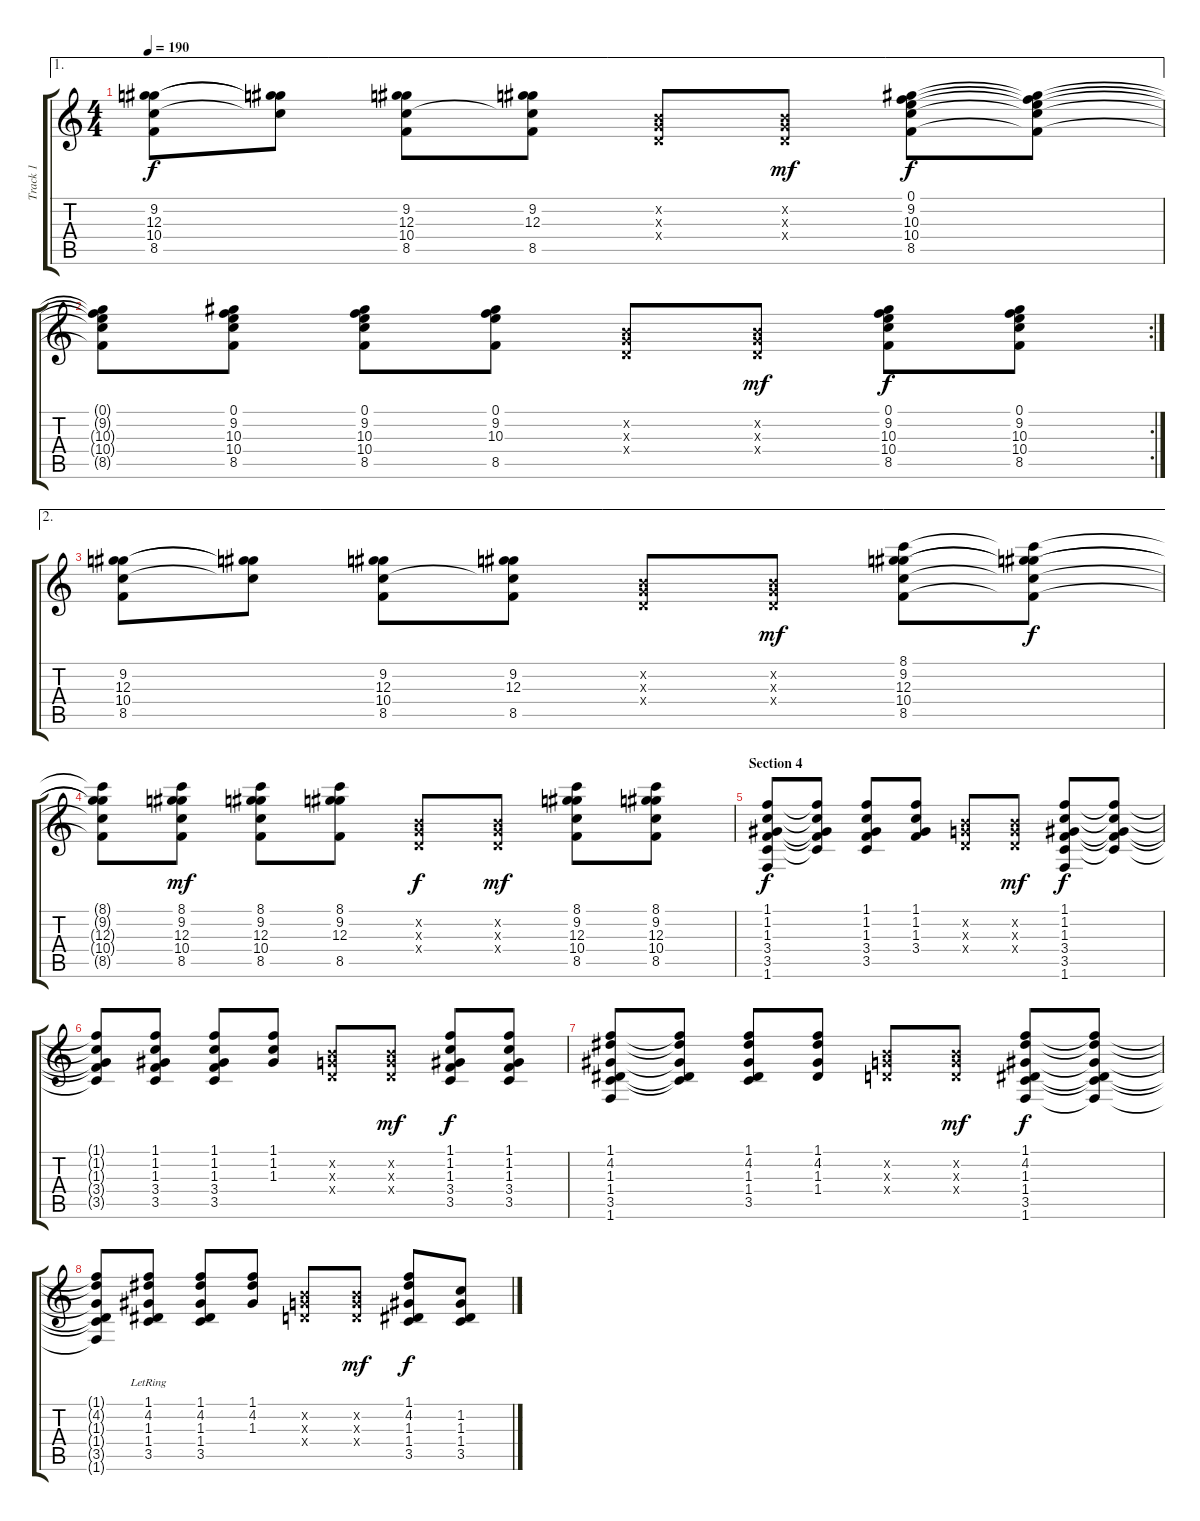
\track ("Track 1" "Track 1") {instrument electricguitarjazz}
\staff {score tabs}
\tuning (E4 B3 G3 D3 A2 E2) {hide}
\ae 1
\ts (4 4)
\tempo 190
\clef g2
\ks c
(9.2 12.3 10.4 8.5).8{dy f} (9.2{t} 12.3{t} 10.4{t}).8 (9.2 12.3 10.4 8.5).8 (9.2 12.3 10.4{t} 8.5).8 (0.2{x} 0.3{x} 0.4{x}).8 (0.2{x} 0.3{x} 0.4{x}).8{dy mf} (0.1 9.2 10.3 10.4 8.5).8{dy f} (0.1{t} 9.2{t} 10.3{t} 10.4{t} 8.5{t}).8 |
\rc 2
(0.1{t} 9.2{t} 10.3{t} 10.4{t} 8.5{t}).8 (0.1 9.2 10.3 10.4 8.5).8 (0.1 9.2 10.3 10.4 8.5).8 (0.1 9.2 10.3 8.5).8 (0.2{x} 0.3{x} 0.4{x}).8 (0.2{x} 0.3{x} 0.4{x}).8{dy mf} (0.1 9.2 10.3 10.4 8.5).8{dy f} (0.1 9.2 10.3 10.4 8.5).8 |
\ae 2
(9.2 12.3 10.4 8.5).8 (9.2{t} 12.3{t} 10.4{t}).8 (9.2 12.3 10.4 8.5).8 (9.2 12.3 10.4{t} 8.5).8 (0.2{x} 0.3{x} 0.4{x}).8 (0.2{x} 0.3{x} 0.4{x}).8{dy mf} (8.1 9.2 12.3 10.4 8.5).8 (8.1{t} 9.2{t} 12.3{t} 10.4{t} 8.5{t}).8{dy f} |
(8.1{t} 9.2{t} 12.3{t} 10.4{t} 8.5{t}).8 (8.1 9.2 12.3 10.4 8.5).8{dy mf} (8.1 9.2 12.3 10.4 8.5).8 (8.1 9.2 12.3 8.5).8 (0.2{x} 0.3{x} 0.4{x}).8{dy f} (0.2{x} 0.3{x} 0.4{x}).8{dy mf} (8.1 9.2 12.3 10.4 8.5).8 (8.1 9.2 12.3 10.4 8.5).8 |
\section ("" "Section 4")
(1.1 1.2 1.3 3.4 3.5 1.6).8{dy f} (1.1{t} 1.2{t} 1.3{t} 3.4{t} 3.5{t}).8 (1.1 1.2 1.3 3.4 3.5).8 (1.1 1.2 1.3 3.4).8 (0.2{x} 0.3{x} 0.4{x}).8 (0.2{x} 0.3{x} 0.4{x}).8{dy mf} (1.1 1.2 1.3 3.4 3.5 1.6).8{dy f} (1.1{t} 1.2{t} 1.3{t} 3.4{t} 3.5{t}).8 |
(1.1{t} 1.2{t} 1.3{t} 3.4{t} 3.5{t}).8 (1.1 1.2 1.3 3.4 3.5).8 (1.1 1.2 1.3 3.4 3.5).8 (1.1 1.2 1.3).8 (0.2{x} 0.3{x} 0.4{x}).8 (0.2{x} 0.3{x} 0.4{x}).8{dy mf} (1.1 1.2 1.3 3.4 3.5).8{dy f} (1.1 1.2 1.3 3.4 3.5).8 |
(1.1 4.2 1.3 1.4 3.5 1.6).8 (1.1{t} 4.2{t} 1.3{t} 1.4{t} 3.5{t}).8 (1.1 4.2 1.3 1.4 3.5).8 (1.1 4.2 1.3 1.4).8 (0.2{x} 0.3{x} 0.4{x}).8 (0.2{x} 0.3{x} 0.4{x}).8{dy mf} (1.1 4.2 1.3 1.4 3.5 1.6).8{dy f} (1.1{t} 4.2{t} 1.3{t} 1.4{t} 3.5{t} 1.6{t}).8 |
(1.1{t} 4.2{t} 1.3{t} 1.4{t} 3.5{t} 1.6{t}).8 (1.1 4.2 1.3 1.4 3.5{lr}).8 (1.1 4.2 1.3 1.4 3.5).8 (1.1 4.2 1.3).8 (0.2{x} 0.3{x} 0.4{x}).8 (0.2{x} 0.3{x} 0.4{x}).8{dy mf} (1.1 4.2 1.3 1.4 3.5).8{dy f} (1.2 1.3 1.4 3.5).8
